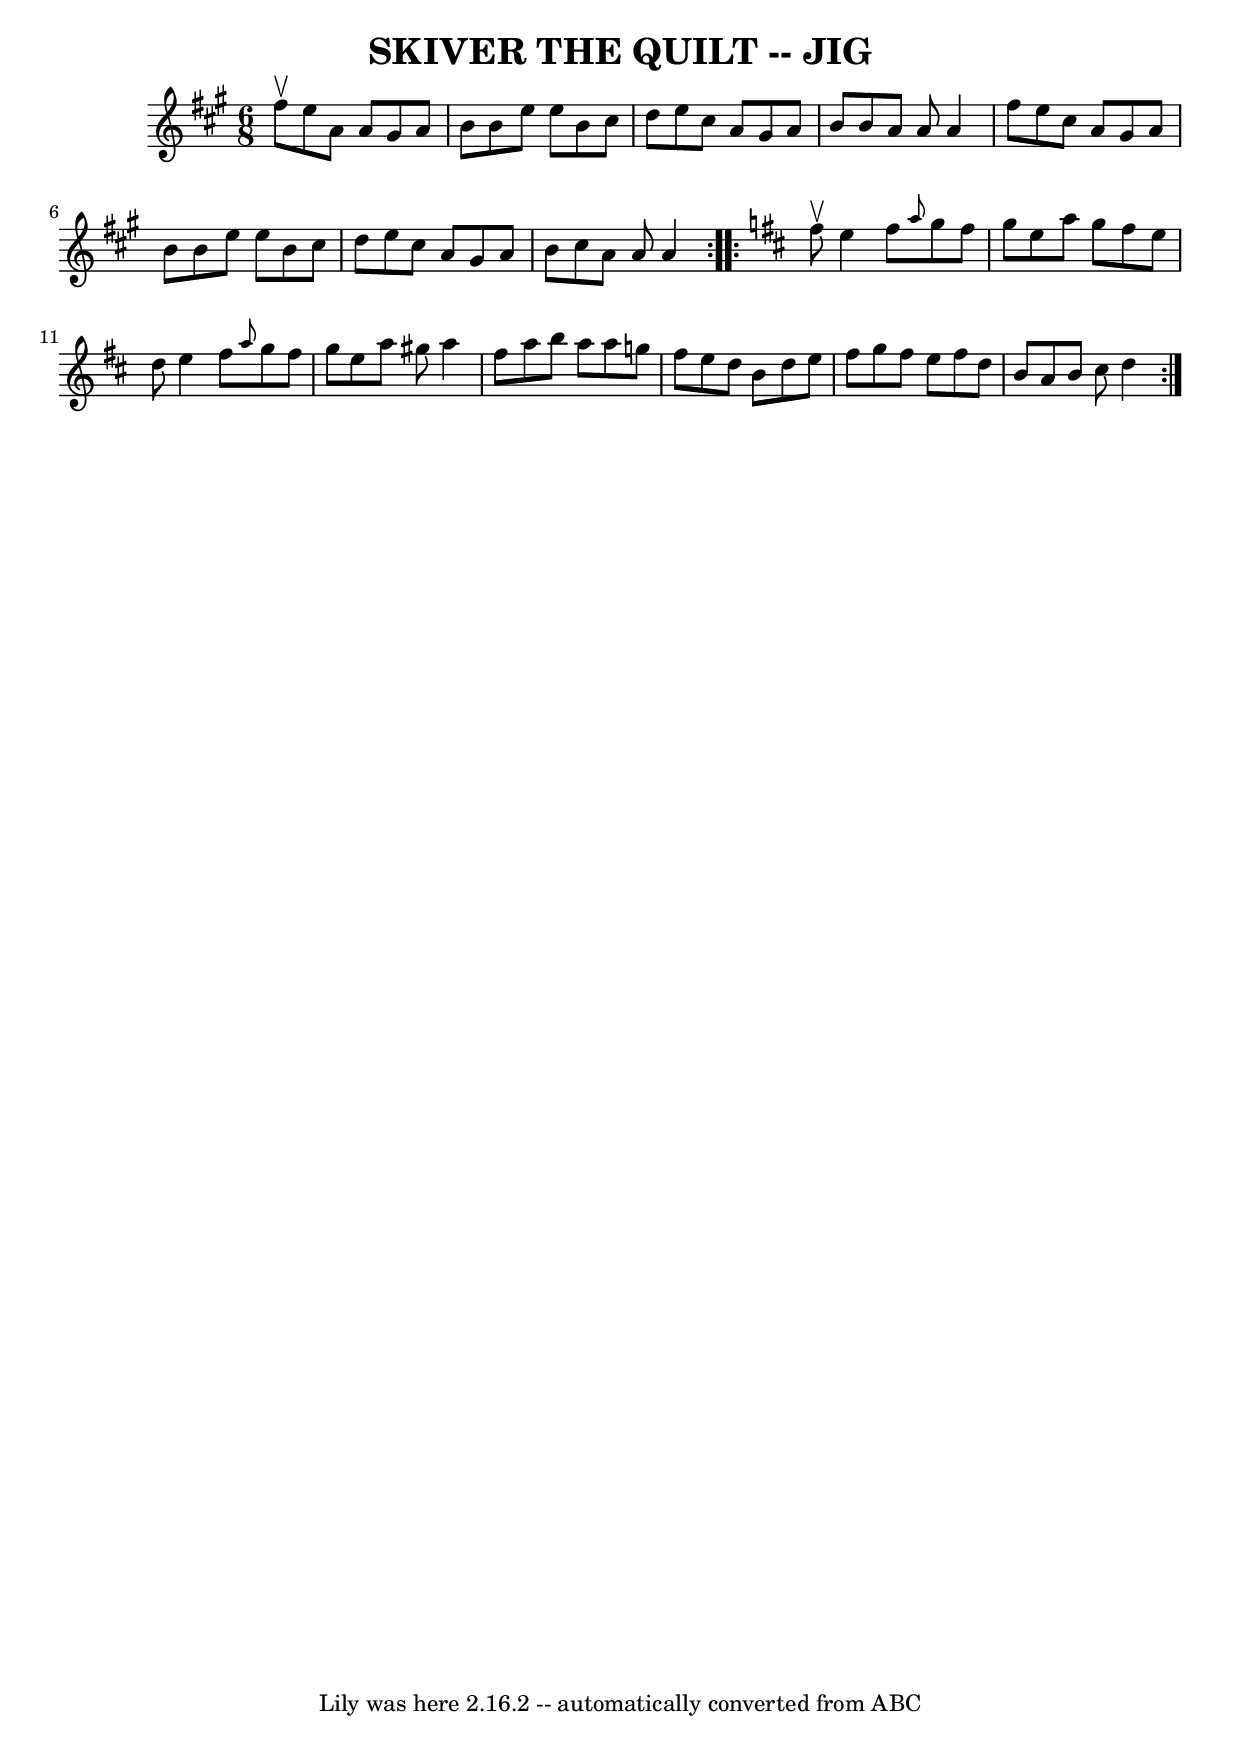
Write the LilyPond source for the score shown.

\version "2.16.2"
\include "Mammoth.ily"
\header {
  %% book = "Ryan's Mammoth Collection of Fiddle Tunes"
  crossRefNumber = "1"
  footnotes = ""
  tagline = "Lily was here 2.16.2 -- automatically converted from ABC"
  title = "SKIVER THE QUILT -- JIG"

}
voicedefault =  {



  \repeat volta 2 {

    \time 6/8 
    \key a \major     fis''8^\upbow        |
    e''8 a'8 a'8         gis'8 a'8 b'8     |
    b'8 e''8 e''8 b'8 cis''8 d''8   |
    e''8 cis''8 a'8 gis'8 a'8 b'8    |
    b'8         a'8 a'8 a'4 fis''8         |
    e''8 cis''8 a'8 gis'8         a'8 b'8     |
    b'8 e''8 e''8 b'8 cis''8 d''8     |
    e''8 cis''8 a'8 gis'8 a'8 b'8    |
    cis''8    
    a'8 a'8 a'4    
  }   
  \key d \major
  
  \repeat volta 2 {     fis''8^\upbow       |
    e''4 fis''8  \grace { a''8   			} g''8 fis''8 g''8      |
    e''8 a''8 g''8 fis''8 e''8 d''8    |
    e''4    
    fis''8  \grace { a''8   		   } g''8 fis''8 g''8     |
    e''8 a''8      gis''8 a''4 fis''8         |
    a''8 b''8 a''8 a''8         g''!8 fis''8     |
    e''8 d''8 b'8 d''8 e''8 fis''8     |
    g''8 fis''8 e''8 fis''8 d''8 b'8    |
    a'8    
    b'8 cis''8 d''4    
  }   

}

\score{
  <<

    \context Staff="default"
    {
      \voicedefault 
      
    }

  >>
  \layout {
    
  }
  \midi {
  }

}
